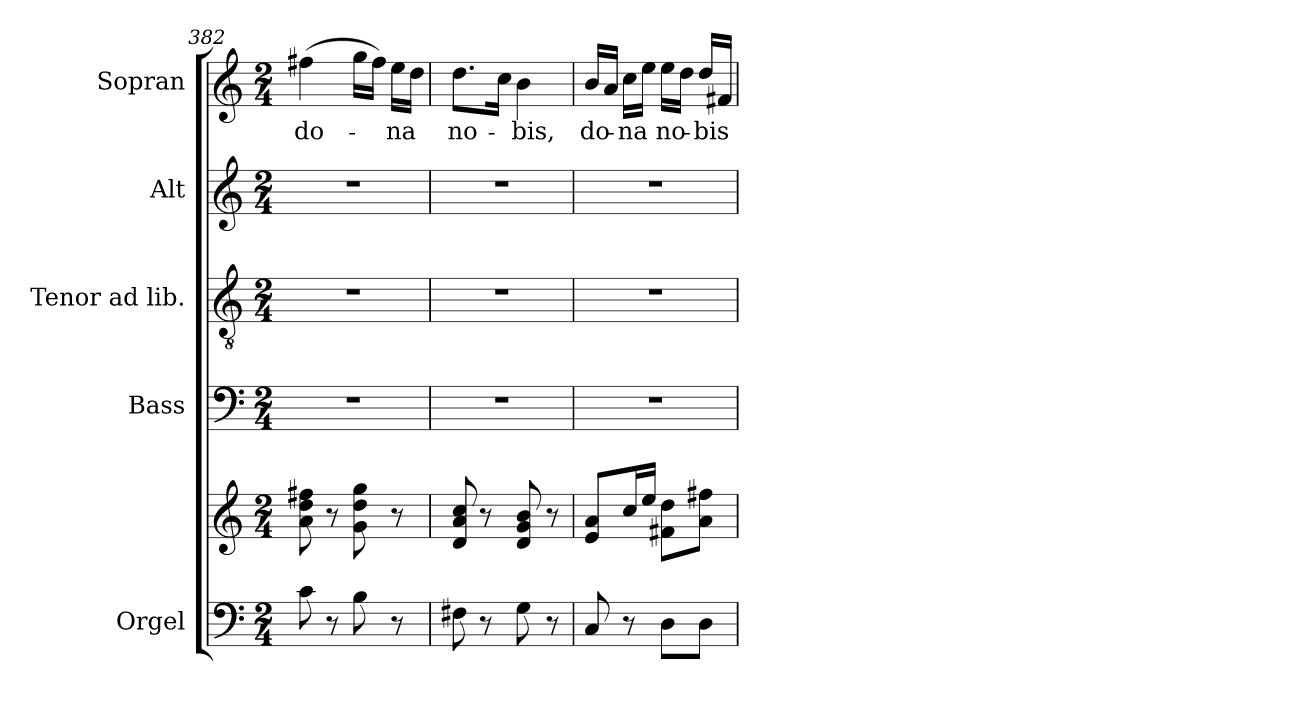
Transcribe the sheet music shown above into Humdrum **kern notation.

**kern	**kern	**kern	**kern	**kern	**kern	**text
*part5	*part5	*part4	*part3	*part2	*part1	*part1
*staff6	*staff5	*staff4	*staff3	*staff2	*staff1	*staff1
*I"Orgel	*	*I"Bass	*I"Tenor ad lib.	*I"Alt	*I"Sopran	*
*I'Org.	*	*I'B	*I'T	*I'A	*I'S	*
!!LO:LB:g=z
*clefF4	*clefG2	*clefF4	*clefGv2	*clefG2	*clefG2	*
*k[]	*k[]	*k[]	*k[]	*k[]	*k[]	*
*C:	*C:	*C:	*C:	*C:	*C:	*
*M2/4	*M2/4	*M2/4	*M2/4	*M2/4	*M2/4	*
=382	=382	=382	=382	=382	=382	=382
!	!	!	!	!	!	!LO:LY:b
8c\	8a\ 8dd\ 8ff#X\	2r	2r	2r	(>4ff#X\	do-
8r	8r	.	.	.	.	.
8B\	8g\ 8dd\ 8gg\	.	.	.	16gg\LL	.
.	.	.	.	.	16ff#\JJ)	.
!	!	!	!	!	!	!LO:LY:b
8r	8r	.	.	.	16ee\LL	-na
.	.	.	.	.	16dd\JJ	.
=383	=383	=383	=383	=383	=383	=383
!	!	!	!	!	!	!LO:LY:b
8F#X\	8d/ 8a/ 8cc/	2r	2r	2r	8.dd\L	no-
8r	8r	.	.	.	.	.
.	.	.	.	.	16cc\Jk	.
!	!	!	!	!	!	!LO:LY:b
8G\	8d/ 8g/ 8b/	.	.	.	4b\	-bis,
8r	8r	.	.	.	.	.
=384	=384	=384	=384	=384	=384	=384
!	!	!	!	!	!	!LO:LY:b
8C/	8e/ 8a/L	2r	2r	2r	16b/LL	do-
.	.	.	.	.	16a/JJ	.
!	!	!	!	!	!	!LO:LY:b
8r	16cc/L	.	.	.	16cc\LL	-na
.	16ee/JJ	.	.	.	16ee\JJ	.
!	!	!	!	!	!	!LO:LY:b
8D\L	8f#X\ 8dd\L	.	.	.	16ee\LL	no-
.	.	.	.	.	16dd\JJ	.
!	!	!	!	!	!	!LO:LY:b
8D\J	8a\ 8ff#X\J	.	.	.	16dd/LL	-bis
.	.	.	.	.	16f#X/JJ	.
=	=	=	=	=	=	=
*-	*-	*-	*-	*-	*-	*-
